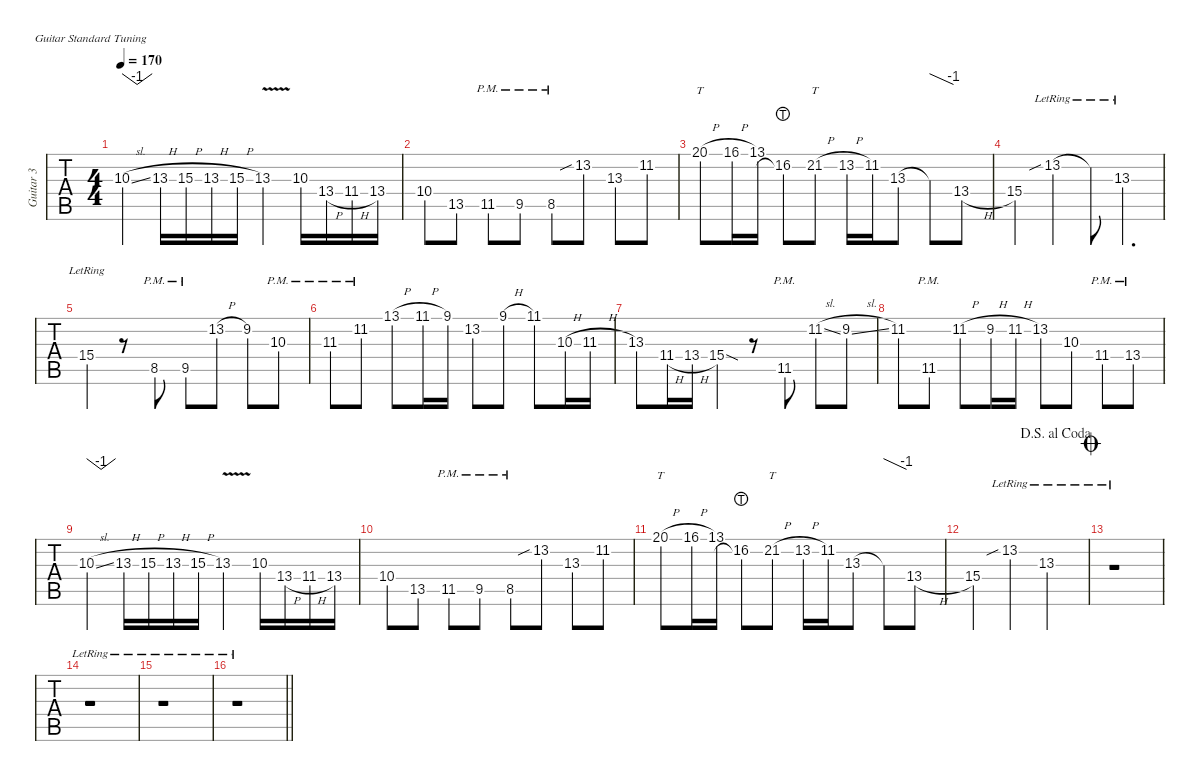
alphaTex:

\defaultSystemsLayout 4
\hideDynamics
\bracketExtendMode nobrackets
\multiTrackTrackNamePolicy allsystems
\firstSystemTrackNameMode fullname
\otherSystemsTrackNameMode fullname
\otherSystemsTrackNameOrientation horizontal
\track ("Guitar 3" "Guitar 3") {instrument overdrivenguitar}
\staff {tabs}
\tuning (E4 B3 G3 D3 A2 E2)
\ts (4 4)
\scale
1.00617
\tempo 170
\accidentals auto
\clef g2
\ottava regular
\simile none
\ks c
10.3{sl}.4{tbe (dip default 30.599999999999998 0 45 -4 59.4 0) dy mf} 13.3{h acc #}.16 15.3{h acc #}.16 13.3{h acc #}.16 15.3{h acc #}.16 13.3{v acc #}.4 10.3.16 13.4{h acc #}.16 11.4{h acc #}.16 13.4{acc #}.16 |
\scale
0.999336 10.4.8 13.5{acc #}.8 11.5{pm acc #}.8 9.5{pm acc #}.8 8.5{pm}.8 13.2{sib}.8 13.3{acc #}.8 11.2{acc #}.8 |
\scale
0.986798 20.1{h}.8{tt} 16.1{h acc #}.16 13.1.16 16.2{lht acc #}.8 21.2{h acc #}.8{tt} 13.2{h}.16 11.2{acc #}.16 13.3{acc #}.8 13.3{t acc #}.8{tbe (dive default 31.2 0 59.4 -4)} 13.4{h acc #}.8 |
\scale
1.00769 15.4.4 13.2{sib lr}.4 13.2{lr t}.8 13.3{lr acc #}.4{d} |
\scale
0.997813 15.4{lr}.4 r.8 8.5{pm}.8 9.5{pm acc #}.8 13.2{h}.8 9.2{acc #}.8 10.3{pm}.8 |
\scale
0.999336 11.3{pm acc #}.8 11.2{pm acc #}.8 13.1{h}.8 11.1{h acc #}.16 9.1{acc #}.16 13.2.8 9.1{h acc #}.8 11.1{acc #}.8 10.3{h}.16 11.3{h acc #}.16 |
\scale
1.01187 13.3{acc #}.8 11.4{h acc #}.16 13.4{h acc #}.16 15.4{sod}.4 r.8 11.5{pm acc #}.8 11.2{sl acc #}.8 9.2{sl acc #}.8 |
\scale
0.990977 11.2{acc #}.8 11.5{pm acc #}.8 11.2{h acc #}.8 9.2{h acc #}.16 11.2{h acc #}.16 13.2.8 10.3.8 11.4{pm acc #}.8 13.4{pm acc #}.8 |
\scale
1.00617 10.3{sl}.4{tbe (dip default 30.599999999999998 0 45 -4 59.4 0)} 13.3{h acc #}.16 15.3{h acc #}.16 13.3{h acc #}.16 15.3{h acc #}.16 13.3{v acc #}.4 10.3.16 13.4{h acc #}.16 11.4{h acc #}.16 13.4{acc #}.16 |
\scale
0.986797 10.4.8 13.5{acc #}.8 11.5{pm acc #}.8 9.5{pm acc #}.8 8.5{pm}.8 13.2{sib}.8 13.3{acc #}.8 11.2{acc #}.8 |
\scale
1.01187 20.1{h}.8{tt} 16.1{h acc #}.16 13.1.16 16.2{lht acc #}.8 21.2{h acc #}.8{tt} 13.2{h}.16 11.2{acc #}.16 13.3{acc #}.8 13.3{t acc #}.8{tbe (dive default 31.2 0 59.4 -4)} 13.4{h acc #}.8 |
\scale
0.995156
\jump dalsegnoalcoda
15.4.4 13.2{sib lr}.4 13.3{lr acc #}.2 |
\scale
1.00651
\jump coda
r.1 |
\scale
0.999681 r.1 |
\scale
0.9955 r.1 |
\scale
0.998305
\barLineRight lightlight
r.1
